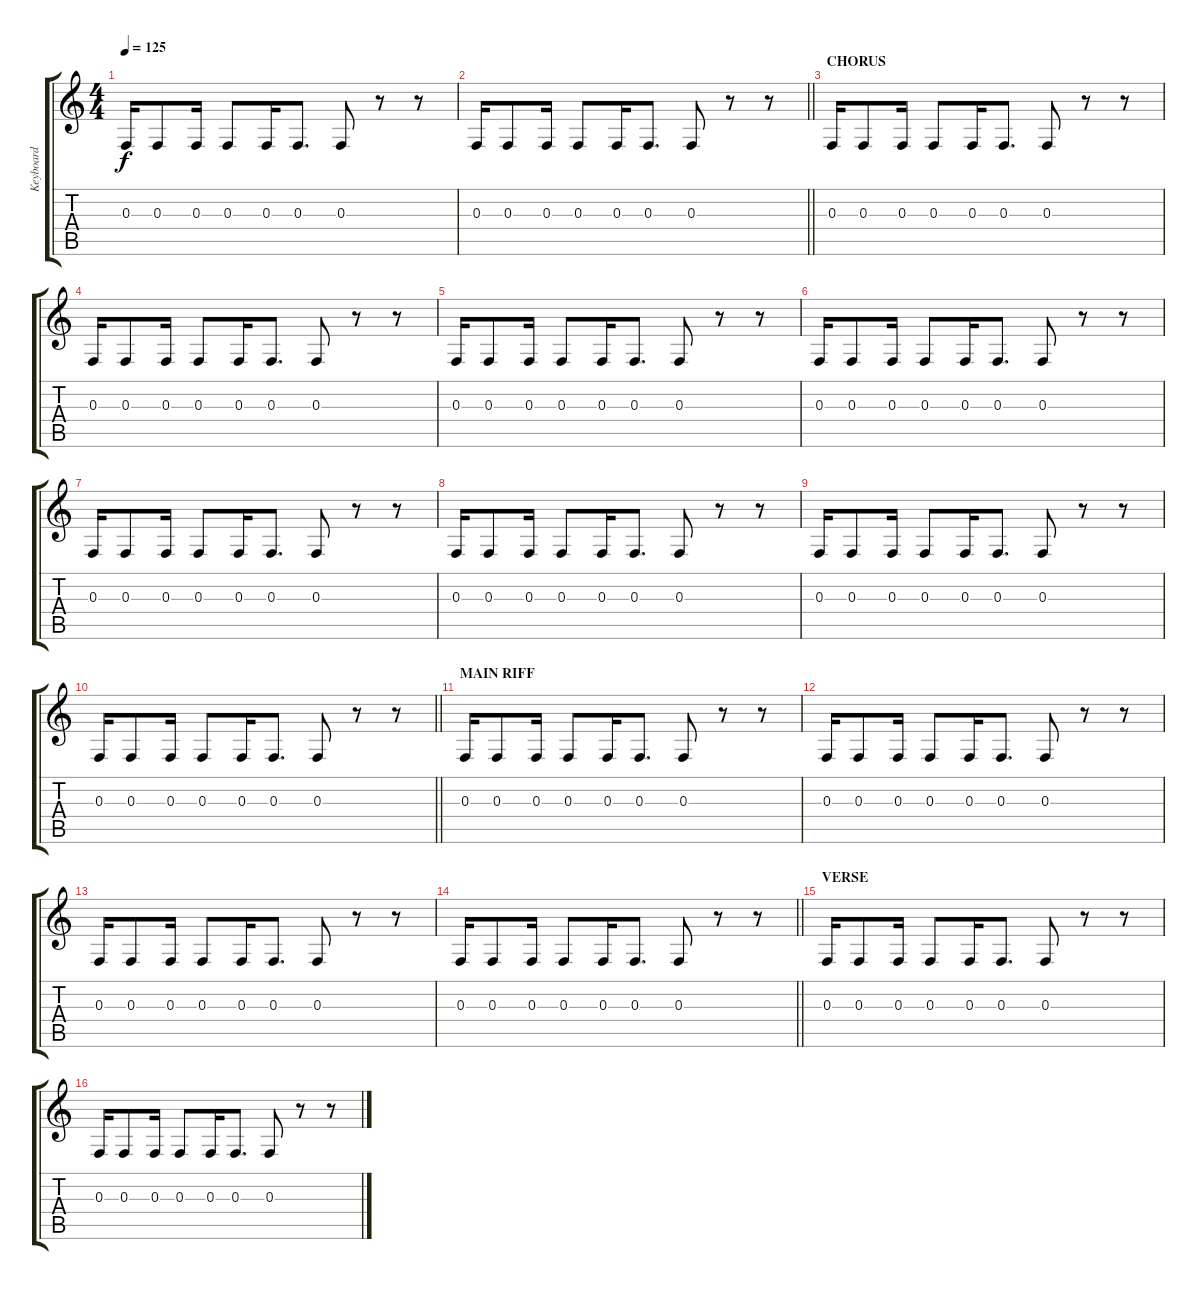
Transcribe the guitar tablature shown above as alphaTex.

\track ("Keyboard" "Keyboard") {instrument blownbottle}
\staff {score tabs}
\tuning (D4 A3 F3 C3 G2 C2) {hide}
\ts (4 4)
\tempo 125
\clef g2
\ks c
0.3.16{dy f} 0.3.8 0.3.16 0.3.8 0.3.16 0.3.8{d} 0.3.8 r.8 r.8 |
\barLineRight lightlight
0.3.16 0.3.8 0.3.16 0.3.8 0.3.16 0.3.8{d} 0.3.8 r.8 r.8 |
\section ("" "CHORUS")
0.3.16 0.3.8 0.3.16 0.3.8 0.3.16 0.3.8{d} 0.3.8 r.8 r.8 |
0.3.16 0.3.8 0.3.16 0.3.8 0.3.16 0.3.8{d} 0.3.8 r.8 r.8 |
0.3.16 0.3.8 0.3.16 0.3.8 0.3.16 0.3.8{d} 0.3.8 r.8 r.8 |
0.3.16 0.3.8 0.3.16 0.3.8 0.3.16 0.3.8{d} 0.3.8 r.8 r.8 |
0.3.16 0.3.8 0.3.16 0.3.8 0.3.16 0.3.8{d} 0.3.8 r.8 r.8 |
0.3.16 0.3.8 0.3.16 0.3.8 0.3.16 0.3.8{d} 0.3.8 r.8 r.8 |
0.3.16 0.3.8 0.3.16 0.3.8 0.3.16 0.3.8{d} 0.3.8 r.8 r.8 |
\barLineRight lightlight
0.3.16 0.3.8 0.3.16 0.3.8 0.3.16 0.3.8{d} 0.3.8 r.8 r.8 |
\section ("" "MAIN RIFF")
0.3.16 0.3.8 0.3.16 0.3.8 0.3.16 0.3.8{d} 0.3.8 r.8 r.8 |
0.3.16 0.3.8 0.3.16 0.3.8 0.3.16 0.3.8{d} 0.3.8 r.8 r.8 |
0.3.16 0.3.8 0.3.16 0.3.8 0.3.16 0.3.8{d} 0.3.8 r.8 r.8 |
\barLineRight lightlight
0.3.16 0.3.8 0.3.16 0.3.8 0.3.16 0.3.8{d} 0.3.8 r.8 r.8 |
\section ("" "VERSE")
0.3.16 0.3.8 0.3.16 0.3.8 0.3.16 0.3.8{d} 0.3.8 r.8 r.8 |
0.3.16 0.3.8 0.3.16 0.3.8 0.3.16 0.3.8{d} 0.3.8 r.8 r.8
